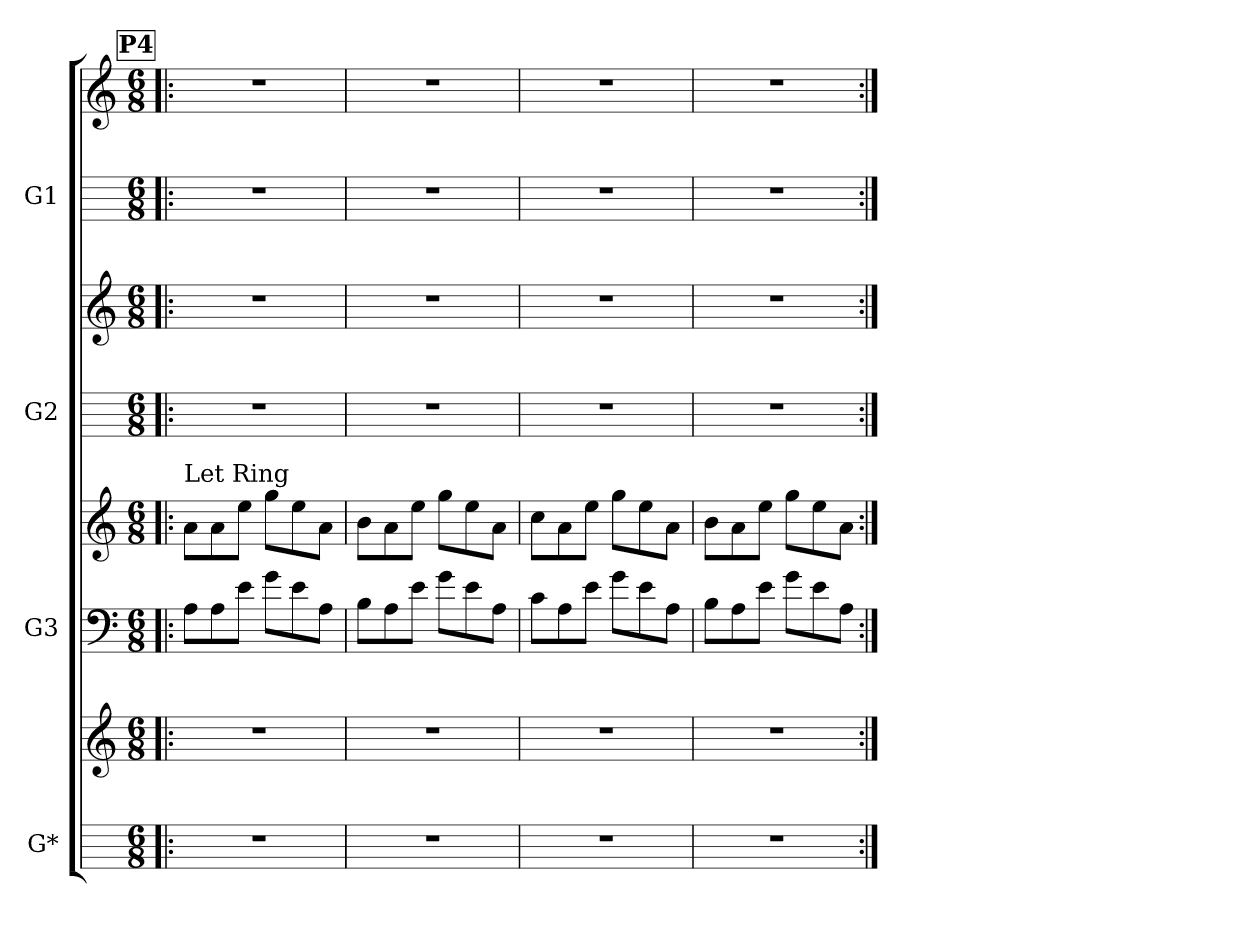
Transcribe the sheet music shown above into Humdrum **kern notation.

**kern	**kern	**kern	**kern	**kern	**kern	**kern	**kern
*part4	*part4	*part3	*part3	*part2	*part2	*part1	*part1
*staff8	*staff7	*staff6	*staff5	*staff4	*staff3	*staff2	*staff1
*I"G*	*	*I"G3	*	*I"G2	*	*I"G1	*
*I'G*	*	*I'G3	*	*I'G2	*	*I'G1	*
!!LO:LB:g=z
*	*clefG2	*	*clefG2	*	*clefG2	*	*clefG2
*	*	*ITrd7c12	*ITrd7c12	*ITrd7c12	*ITrd7c12	*ITrd7c12	*ITrd7c12
*k[]	*k[]	*k[]	*k[]	*k[]	*k[]	*k[]	*k[]
*M6/8	*M6/8	*M6/8	*M6/8	*M6/8	*M6/8	*M6/8	*M6/8
!!LO:REH:place=s1:a:B:fs=14:t=P4
=17!|:	=17!|:	=17!|:	=17!|:	=17!|:	=17!|:	=17!|:	=17!|:
!	!	!	!LO:TX:a:t=Let Ring	!	!	!	!
2.r	2.r	8AAL	8A\L	2.r	2.r	2.r	2.r
.	.	8AA	8A\	.	.	.	.
.	.	8EJ	8e\J	.	.	.	.
.	.	8GL	8g\L	.	.	.	.
.	.	8E	8e\	.	.	.	.
.	.	8AAJ	8A\J	.	.	.	.
=18	=18	=18	=18	=18	=18	=18	=18
2.r	2.r	8BBL	8B\L	2.r	2.r	2.r	2.r
.	.	8AA	8A\	.	.	.	.
.	.	8EJ	8e\J	.	.	.	.
.	.	8GL	8g\L	.	.	.	.
.	.	8E	8e\	.	.	.	.
.	.	8AAJ	8A\J	.	.	.	.
=19	=19	=19	=19	=19	=19	=19	=19
2.r	2.r	8CL	8c\L	2.r	2.r	2.r	2.r
.	.	8AA	8A\	.	.	.	.
.	.	8EJ	8e\J	.	.	.	.
.	.	8GL	8g\L	.	.	.	.
.	.	8E	8e\	.	.	.	.
.	.	8AAJ	8A\J	.	.	.	.
=20	=20	=20	=20	=20	=20	=20	=20
2.r	2.r	8BBL	8B\L	2.r	2.r	2.r	2.r
.	.	8AA	8A\	.	.	.	.
.	.	8EJ	8e\J	.	.	.	.
.	.	8GL	8g\L	.	.	.	.
.	.	8E	8e\	.	.	.	.
.	.	8AAJ	8A\J	.	.	.	.
=:|!	=:|!	=:|!	=:|!	=:|!	=:|!	=:|!	=:|!
*-	*-	*-	*-	*-	*-	*-	*-
